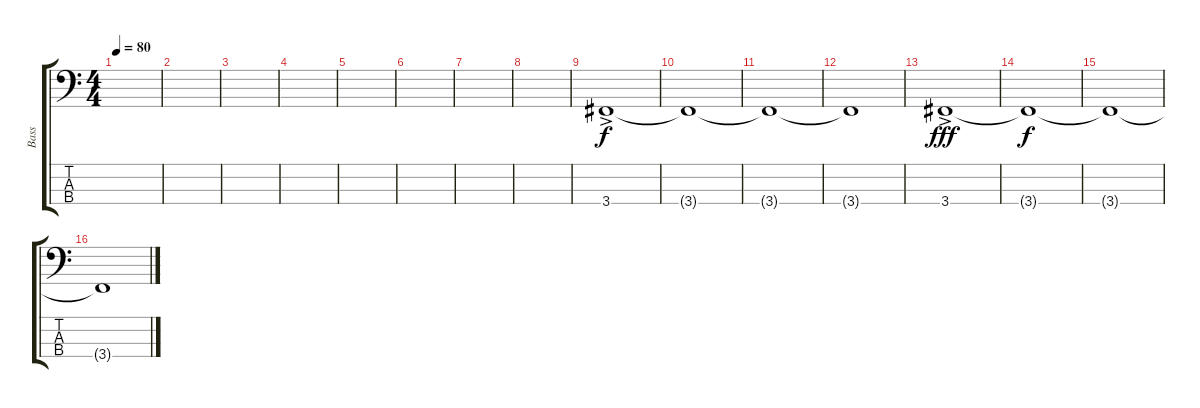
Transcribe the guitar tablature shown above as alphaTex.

\track ("Bass" "Bass") {instrument synthbass2}
\staff {score tabs}
\tuning (Gb2 Db2 Ab1 Eb1) {hide}
\ts (4 4)
\tempo 80
\clef f4
\ks c
|
|
|
|
|
|
|
|
3.4{ac}.1 |
3.4{t}.1{dy f} |
3.4{t}.1 |
3.4{t}.1 |
3.4{ac}.1{dy fff} |
3.4{t}.1{dy f} |
3.4{t}.1 |
3.4{t}.1
